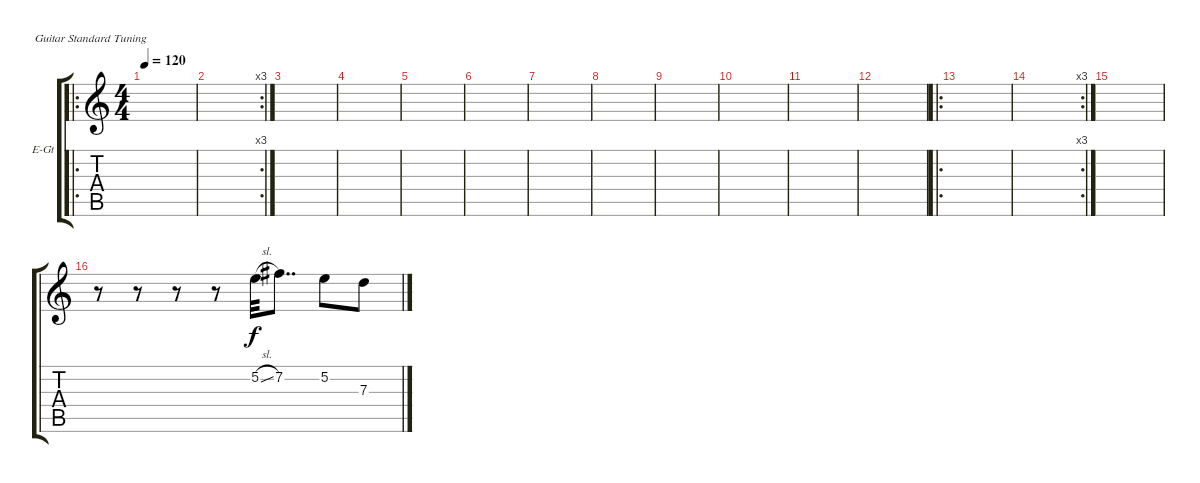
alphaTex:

\defaultSystemsLayout 4
\bracketExtendMode groupsimilarinstruments
\firstSystemTrackNameOrientation horizontal
\otherSystemsTrackNameOrientation horizontal
\track ("Electric Guitar" "E-Gt") {instrument overdrivenguitar}
\staff {score tabs}
\tuning (E4 B3 G3 D3 A2 E2)
\ro
\ts (4 4)
\tempo 120
\clef g2
\scale
0.362745
\ks c
|
\rc 3
\scale
0.333333 |
\scale
0.303922 |
\scale
0.333333 |
\scale
0.333333 |
\scale
0.333333 |
\scale
0.333333 |
\scale
0.333333 |
\scale
0.333333 |
\scale
0.333333 |
\scale
0.333333 |
\scale
0.333333 |
\ro
\scale
0.362745 |
\rc 3
\scale
0.333333 |
\scale
0.303922 |
\scale
0.333333 r.8 r.8 r.8 r.8 5.2{sl}.32 7.2.8{dd} 5.2.8 7.3.8
